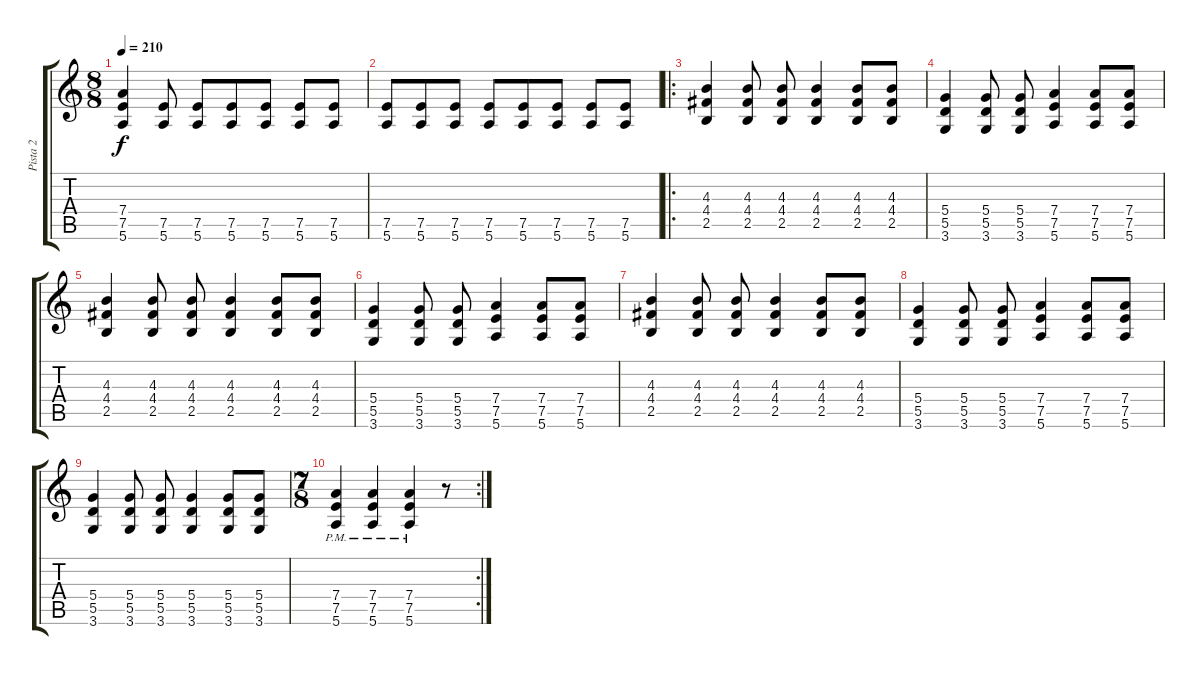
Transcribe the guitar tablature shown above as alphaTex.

\track ("Pista 2" "Pista 2") {instrument overdrivenguitar}
\staff {score tabs}
\tuning (E4 B3 G3 D3 A2 E2) {hide}
\ts (8 8)
\tempo 210
\clef g2
\ks c
(7.4 7.5 5.6).4{dy f} (7.5 5.6).8 (7.5 5.6).8 (7.5 5.6).8 (7.5 5.6).8 (7.5 5.6).8 (7.5 5.6).8 |
(7.5 5.6).8 (7.5 5.6).8 (7.5 5.6).8 (7.5 5.6).8 (7.5 5.6).8 (7.5 5.6).8 (7.5 5.6).8 (7.5 5.6).8 |
\ro
(4.3 4.4 2.5).4 (4.3 4.4 2.5).8 (4.3 4.4 2.5).8 (4.3 4.4 2.5).4 (4.3 4.4 2.5).8 (4.3 4.4 2.5).8 |
(5.4 5.5 3.6).4 (5.4 5.5 3.6).8 (5.4 5.5 3.6).8 (7.4 7.5 5.6).4 (7.4 7.5 5.6).8 (7.4 7.5 5.6).8 |
(4.3 4.4 2.5).4 (4.3 4.4 2.5).8 (4.3 4.4 2.5).8 (4.3 4.4 2.5).4 (4.3 4.4 2.5).8 (4.3 4.4 2.5).8 |
(5.4 5.5 3.6).4 (5.4 5.5 3.6).8 (5.4 5.5 3.6).8 (7.4 7.5 5.6).4 (7.4 7.5 5.6).8 (7.4 7.5 5.6).8 |
(4.3 4.4 2.5).4 (4.3 4.4 2.5).8 (4.3 4.4 2.5).8 (4.3 4.4 2.5).4 (4.3 4.4 2.5).8 (4.3 4.4 2.5).8 |
(5.4 5.5 3.6).4 (5.4 5.5 3.6).8 (5.4 5.5 3.6).8 (7.4 7.5 5.6).4 (7.4 7.5 5.6).8 (7.4 7.5 5.6).8 |
(5.4 5.5 3.6).4 (5.4 5.5 3.6).8 (5.4 5.5 3.6).8 (5.4 5.5 3.6).4 (5.4 5.5 3.6).8 (5.4 5.5 3.6).8 |
\rc 2
\ts (7 8)
(7.4{pm} 7.5{pm} 5.6{pm}).4 (7.4{pm} 7.5{pm} 5.6{pm}).4 (7.4{pm} 7.5{pm} 5.6{pm}).4 r.8
